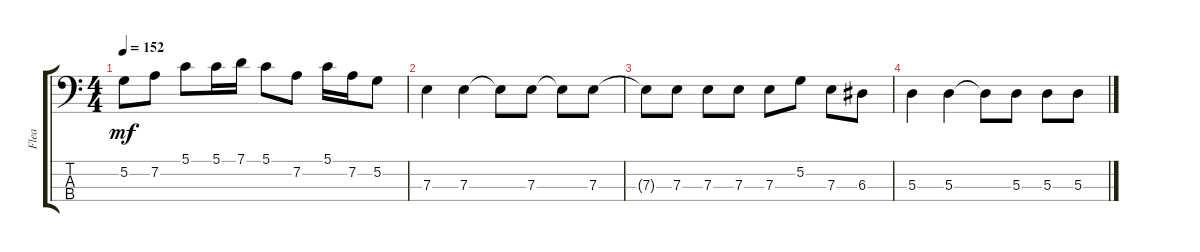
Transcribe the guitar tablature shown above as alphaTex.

\track ("Flea" "Flea") {instrument electricbassfinger}
\staff {score tabs}
\tuning (G2 D2 A1 E1) {hide}
\ts (4 4)
\tempo 152
\clef f4
\ks c
5.2{t}.8{dy mf} 7.2.8 5.1.8 5.1.16 7.1.16 5.1.8 7.2.8 5.1.16 7.2.16 5.2.8 |
7.3.4 7.3.4 7.3{t}.8 7.3.8 7.3{t}.8 7.3.8 |
7.3{t}.8 7.3.8 7.3.8 7.3.8 7.3.8 5.2.8 7.3.8 6.3.8 |
5.3.4 5.3.4 5.3{t}.8 5.3.8 5.3.8 5.3.8
